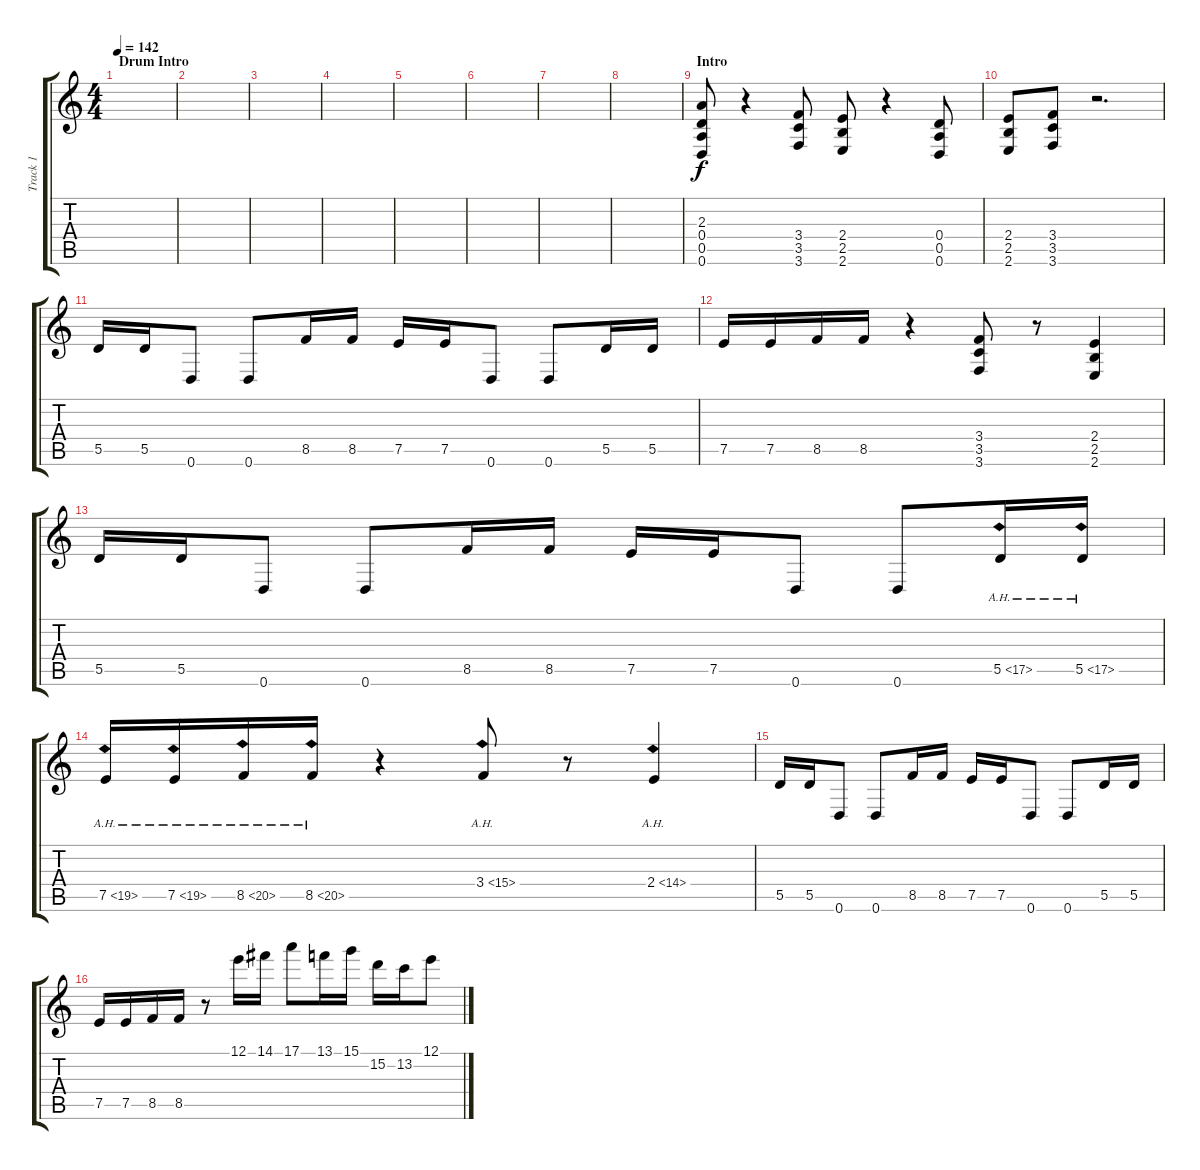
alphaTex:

\track ("Track 1" "Track 1") {instrument distortionguitar}
\staff {score tabs}
\tuning (E4 B3 G3 D3 A2 D2) {hide}
\ts (4 4)
\section ("" "Drum Intro")
\tempo 142
\clef g2
\ks c
|
|
|
|
|
|
|
|
\section ("" "Intro")
(2.3 0.4 0.5 0.6).8 r.4 (3.4 3.5 3.6).8 (2.4 2.5 2.6).8 r.4 (0.4 0.5 0.6).8 |
(2.4 2.5 2.6).8 (3.4 3.5 3.6).8 r.2{d} |
5.5.16 5.5.16 0.6.8 0.6.8 8.5.16 8.5.16 7.5.16 7.5.16 0.6.8 0.6.8 5.5.16 5.5.16 |
7.5.16 7.5.16 8.5.16 8.5.16 r.4 (3.4 3.5 3.6).8 r.8 (2.4 2.5 2.6).4 |
5.5.16 5.5.16 0.6.8 0.6.8 8.5.16 8.5.16 7.5.16 7.5.16 0.6.8 0.6.8 5.5{ah 12}.16 5.5{ah 12}.16 |
7.5{ah 12}.16 7.5{ah 12}.16 8.5{ah 12}.16 8.5{ah 12}.16 r.4 3.4{ah 12}.8 r.8 2.4{ah 12}.4 |
5.5.16 5.5.16 0.6.8 0.6.8 8.5.16 8.5.16 7.5.16 7.5.16 0.6.8 0.6.8 5.5.16 5.5.16 |
7.5.16 7.5.16 8.5.16 8.5.16 r.8 12.1.16 14.1.16 17.1.8 13.1.16 15.1.16 15.2.16 13.2.16 12.1.8
